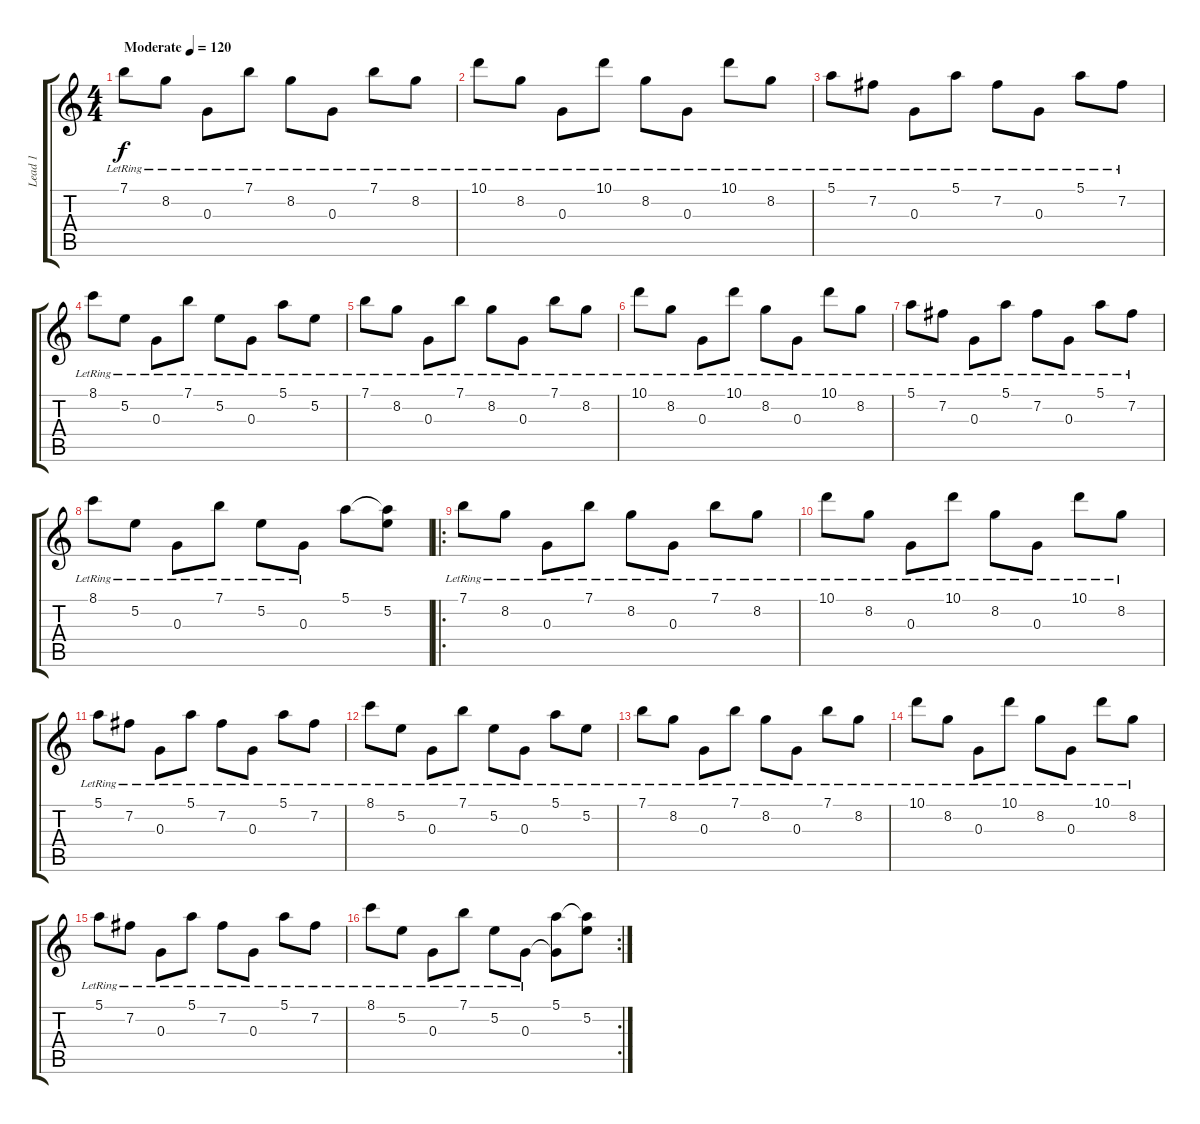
\track ("Lead 1" "Lead 1") {instrument distortionguitar}
\staff {score tabs}
\tuning (E4 B3 G3 D3 A2 E2) {hide}
\ts (4 4)
\tempo (120 "Moderate")
\clef g2
\ks c
7.1{lr}.8{dy f instrument distortionguitar} 8.2{lr}.8 0.3{lr}.8 7.1{lr}.8 8.2{lr}.8 0.3{lr}.8 7.1{lr}.8 8.2{lr}.8 |
10.1{lr}.8 8.2{lr}.8 0.3{lr}.8 10.1{lr}.8 8.2{lr}.8 0.3{lr}.8 10.1{lr}.8 8.2{lr}.8 |
5.1{lr}.8 7.2{lr}.8 0.3{lr}.8 5.1{lr}.8 7.2{lr}.8 0.3{lr}.8 5.1{lr}.8 7.2{lr}.8 |
8.1{lr}.8 5.2{lr}.8 0.3{lr}.8 7.1{lr}.8 5.2{lr}.8 0.3{lr}.8 5.1{lr}.8 5.2{lr}.8 |
7.1{lr}.8 8.2{lr}.8 0.3{lr}.8 7.1{lr}.8 8.2{lr}.8 0.3{lr}.8 7.1{lr}.8 8.2{lr}.8 |
10.1{lr}.8 8.2{lr}.8 0.3{lr}.8 10.1{lr}.8 8.2{lr}.8 0.3{lr}.8 10.1{lr}.8 8.2{lr}.8 |
5.1{lr}.8 7.2{lr}.8 0.3{lr}.8 5.1{lr}.8 7.2{lr}.8 0.3{lr}.8 5.1{lr}.8 7.2{lr}.8 |
8.1{lr}.8 5.2{lr}.8 0.3{lr}.8 7.1{lr}.8 5.2{lr}.8 0.3{lr}.8 5.1.8 (5.1{t} 5.2).8 |
\ro
7.1{lr}.8 8.2{lr}.8 0.3{lr}.8 7.1{lr}.8 8.2{lr}.8 0.3{lr}.8 7.1{lr}.8 8.2{lr}.8 |
10.1{lr}.8 8.2{lr}.8 0.3{lr}.8 10.1{lr}.8 8.2{lr}.8 0.3{lr}.8 10.1{lr}.8 8.2{lr}.8 |
5.1{lr}.8 7.2{lr}.8 0.3{lr}.8 5.1{lr}.8 7.2{lr}.8 0.3{lr}.8 5.1{lr}.8 7.2{lr}.8 |
8.1{lr}.8 5.2{lr}.8 0.3{lr}.8 7.1{lr}.8 5.2{lr}.8 0.3{lr}.8 5.1{lr}.8 5.2{lr}.8 |
7.1{lr}.8 8.2{lr}.8 0.3{lr}.8 7.1{lr}.8 8.2{lr}.8 0.3{lr}.8 7.1{lr}.8 8.2{lr}.8 |
10.1{lr}.8 8.2{lr}.8 0.3{lr}.8 10.1{lr}.8 8.2{lr}.8 0.3{lr}.8 10.1{lr}.8 8.2{lr}.8 |
5.1{lr}.8 7.2{lr}.8 0.3{lr}.8 5.1{lr}.8 7.2{lr}.8 0.3{lr}.8 5.1{lr}.8 7.2{lr}.8 |
\rc 2
8.1{lr}.8 5.2{lr}.8 0.3{lr}.8 7.1{lr}.8 5.2{lr}.8 0.3{lr}.8 (5.1 0.3{t}).8 (5.1{t} 5.2).8
